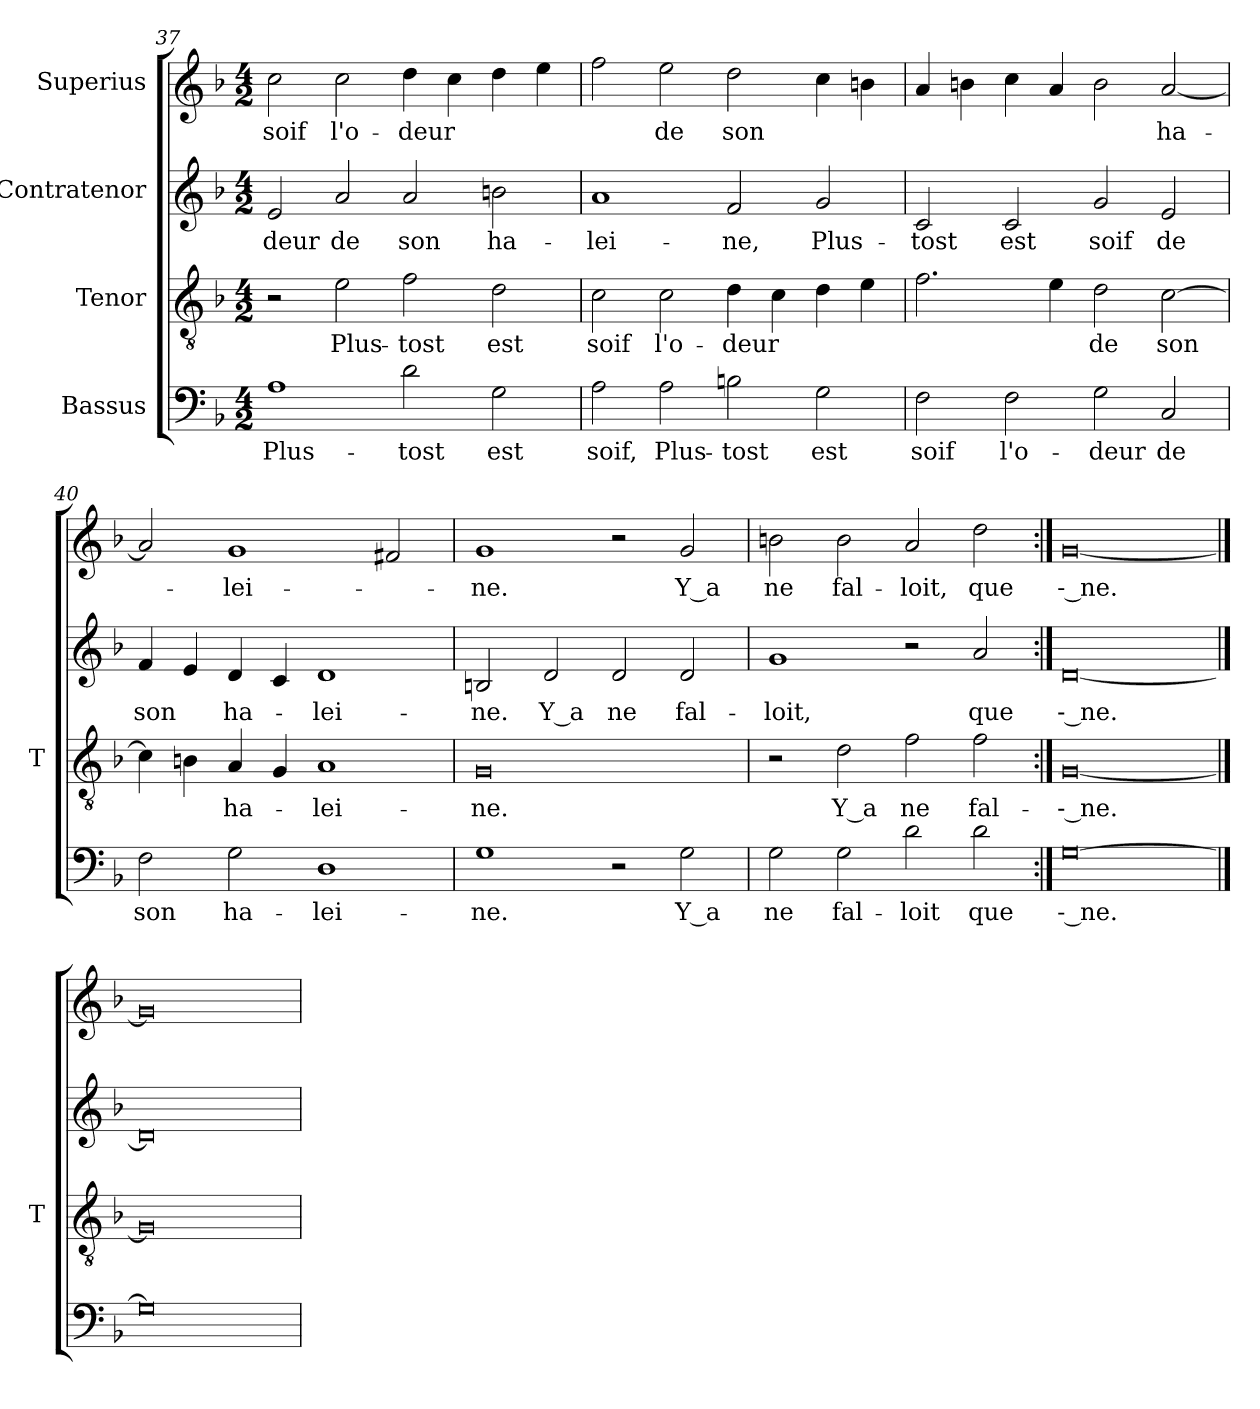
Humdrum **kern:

**kern	**text	**kern	**text	**kern	**text	**kern	**text
*part4	*part4	*part3	*part3	*part2	*part2	*part1	*part1
*staff4	*staff4	*staff3	*staff3	*staff2	*staff2	*staff1	*staff1
*I"Bassus	*	*I"Tenor	*	*I"Contratenor	*	*I"Superius	*
*	*	*I'T	*	*	*	*	*
*clefF4	*	*clefGv2	*	*clefG2	*	*clefG2	*
*k[b-]	*	*k[b-]	*	*k[b-]	*	*k[b-]	*
*M4/2	*	*M4/2	*	*M4/2	*	*M4/2	*
=37	=37	=37	=37	=37	=37	=37	=37
1A	Plus-	2r	.	2e	-deur	2cc	-soif
.	.	2e	Plus-	2a	-de	2cc	l'o-
2d	-tost	2f	-tost	2a	-son	4dd	-deur
.	.	.	.	.	.	4cc	.
2G	-est	2d	-est	2bn	ha-	4dd	.
.	.	.	.	.	.	4ee	.
=38	=38	=38	=38	=38	=38	=38	=38
2A	-soif,	2c	-soif	1a	lei-	2ff	.
2A	Plus-	2c	l'o-	.	.	2ee	-de
2Bn	-tost	4d	-deur	2f	-ne,	2dd	-son
.	.	4c	.	.	.	.	.
2G	-est	4d	.	2g	Plus-	4cc	.
.	.	4e	.	.	.	4b	.
=39	=39	=39	=39	=39	=39	=39	=39
2F	-soif	2.f	.	2c	-tost	4a	.
.	.	.	.	.	.	4b	.
2F	l'o-	.	.	2c	-est	4cc	.
.	.	4e	.	.	.	4a	.
2G	-deur	2d	-de	2g	-soif	2b	.
2C	-de	[2c	-son	2e	-de	[2a	ha-
=40	=40	=40	=40	=40	=40	=40	=40
2F	-son	4c]	.	4f	-son	2a]	.
.	.	4Bn	.	4e	.	.	.
2G	ha-	4A	ha-	4d	ha-	1g	lei-
.	.	4G	.	4c	.	.	.
1D	lei-	1A	lei-	1d	lei-	.	.
.	.	.	.	.	.	2f#X	.
=41	=41	=41	=41	=41	=41	=41	=41
1G	-ne.	0G	-ne.	2Bn	-ne.	1g	-ne.
.	.	.	.	2d	-Y_a	.	.
2r	.	.	.	2d	-ne	2r	.
2G	-Y_a	.	.	2d	fal-	2g	-Y_a
=42	=42	=42	=42	=42	=42	=42	=42
2G	-ne	2r	.	1g	-loit,	2b	-ne
2G	fal-	2d	-Y_a	.	.	2b	fal-
2d	-loit	2f	-ne	2r	.	2a	-loit,
2d	-que	2f	fal-	2a	-que	2dd	-que
=43:|!	=43:|!	=43:|!	=43:|!	=43:|!	=43:|!	=43:|!	=43:|!
[0G	-- ne.	[0G	-- ne.	[0d	-- ne.	[0g	-- ne.
==44	==44	==44	==44	==44	==44	==44	==44
0G]	.	0G]	.	0d]	.	0g]	.
=	=	=	=	=	=	=	=
*-	*-	*-	*-	*-	*-	*-	*-
